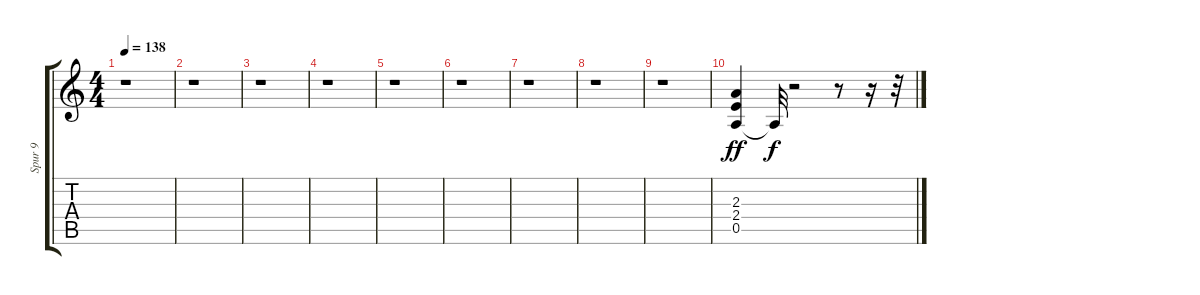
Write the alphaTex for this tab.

\track ("Spur 9" "Spur 9") {instrument overdrivenguitar}
\staff {score tabs}
\tuning (E4 B3 G3 D3 A2 E2) {hide}
\ts (4 4)
\tempo 138
\clef g2
\ks c
r.1{dy f} |
r.1 |
r.1 |
r.1 |
r.1 |
r.1 |
r.1 |
r.1 |
r.1 |
(2.3 2.4 0.5).4{dy ff} 0.5{t}.32{dy f} r.2 r.8 r.16 r.32
